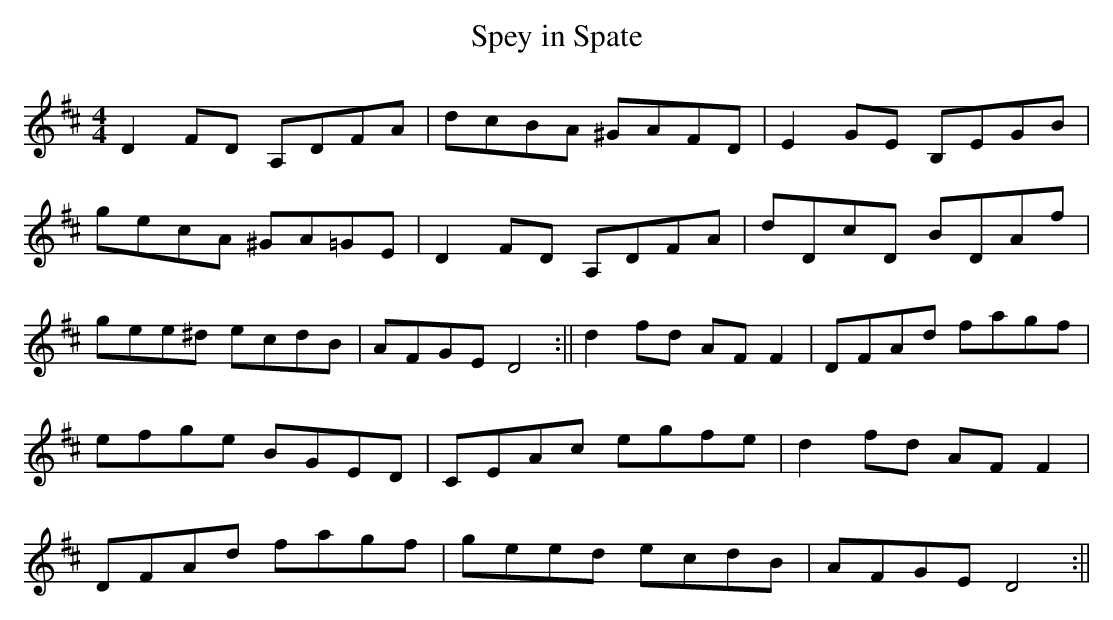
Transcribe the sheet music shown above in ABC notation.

X:1
T:Spey in Spate
M:4/4
L:1/8
K:D
D2FD A,DFA|dcBA ^GAFD|E2GE B,EGB|gecA ^GA=GE|\
D2FD A,DFA|dDcD BDAf|gee^d ecdB|AFGE D4:||\
d2fd AFF2|DFAd fagf|efge BGED|CEAc egfe|\
d2fd AFF2|DFAd fagf|geed ecdB|AFGE D4:||\
